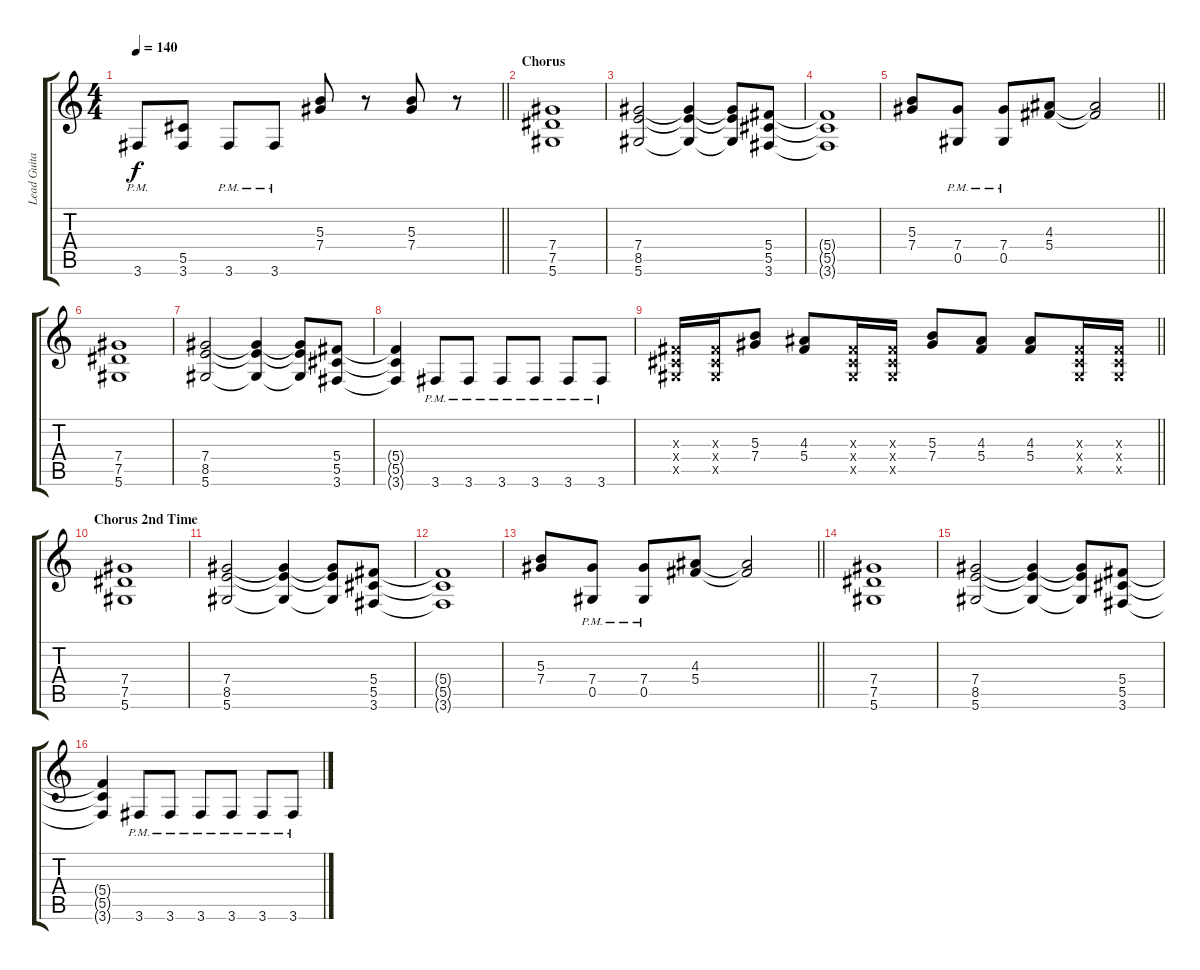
\track ("Lead Guitar" "Lead Guita") {instrument distortionguitar}
\staff {score tabs}
\tuning (Eb4 Bb3 Gb3 Db3 Ab2 Eb2) {hide}
\ts (4 4)
\tempo 140
\clef g2
\barLineRight lightlight
\ks c
3.6{pm}.8{dy f} (5.5 3.6).8 3.6{pm}.8 3.6{pm}.8 (5.3 7.4).8 r.8 (5.3 7.4).8 r.8 |
\section ("" "Chorus")
(7.4 7.5 5.6).1 |
(7.4 8.5 5.6).2 (7.4{t} 8.5{t} 5.6{t}).4 (7.4{t} 8.5{t} 5.6{t}).8 (5.4 5.5 3.6).8 |
(5.4{t} 5.5{t} 3.6{t}).1 |
\barLineRight lightlight
(5.3 7.4).8 (7.4{pm} 0.5{pm}).8 (7.4{pm} 0.5{pm}).8 (4.3 5.4).8 (4.3{t} 5.4{t}).2 |
(7.4 7.5 5.6).1 |
(7.4 8.5 5.6).2 (7.4{t} 8.5{t} 5.6{t}).4 (7.4{t} 8.5{t} 5.6{t}).8 (5.4 5.5 3.6).8 |
(5.4{t} 5.5{t} 3.6{t}).4 3.6{pm}.8 3.6{pm}.8 3.6{pm}.8 3.6{pm}.8 3.6{pm}.8 3.6{pm}.8 |
\barLineRight lightlight
(0.3{x} 0.4{x} 0.5{x}).16 (0.3{x} 0.4{x} 0.5{x}).16 (5.3 7.4).8 (4.3 5.4).8 (0.3{x} 0.4{x} 0.5{x}).16 (0.3{x} 0.4{x} 0.5{x}).16 (5.3 7.4).8 (4.3 5.4).8 (4.3 5.4).8 (0.3{x} 0.4{x} 0.5{x}).16 (0.3{x} 0.4{x} 0.5{x}).16 |
\section ("" "Chorus 2nd Time")
(7.4 7.5 5.6).1 |
(7.4 8.5 5.6).2 (7.4{t} 8.5{t} 5.6{t}).4 (7.4{t} 8.5{t} 5.6{t}).8 (5.4 5.5 3.6).8 |
(5.4{t} 5.5{t} 3.6{t}).1 |
\barLineRight lightlight
(5.3 7.4).8 (7.4{pm} 0.5{pm}).8 (7.4{pm} 0.5{pm}).8 (4.3 5.4).8 (4.3{t} 5.4{t}).2 |
(7.4 7.5 5.6).1 |
(7.4 8.5 5.6).2 (7.4{t} 8.5{t} 5.6{t}).4 (7.4{t} 8.5{t} 5.6{t}).8 (5.4 5.5 3.6).8 |
(5.4{t} 5.5{t} 3.6{t}).4 3.6{pm}.8 3.6{pm}.8 3.6{pm}.8 3.6{pm}.8 3.6{pm}.8 3.6{pm}.8
